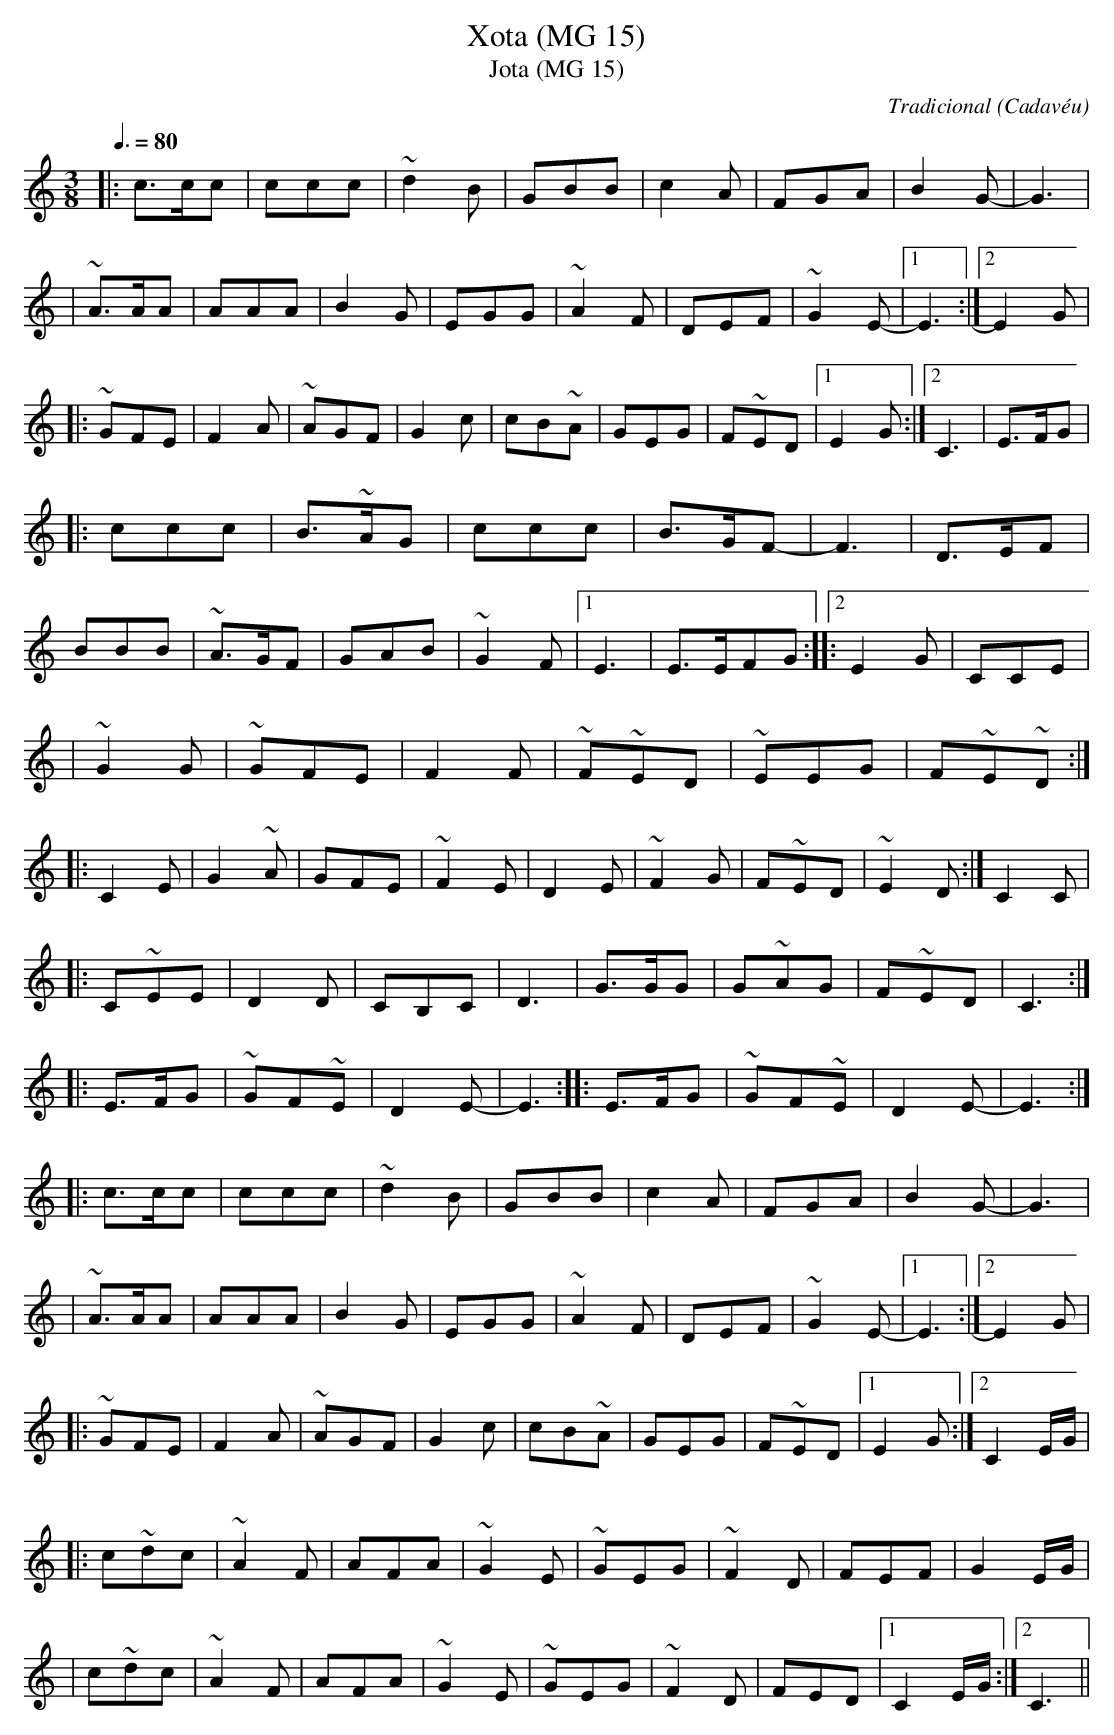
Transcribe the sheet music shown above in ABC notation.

X:1
T:Xota (MG 15)
T:Jota (MG 15)
C:Tradicional
O:Cadavéu
E:Nivel 2
M:3/8
L:1/8
Q:3/8=80
K:C
|: c>cc|ccc|~d2 B|GBB|c2 A|FGA|B2 G-|G3|
|~A>AA|AAA|B2 G|EGG|~A2 F|DEF|~G2 E-|[1 E3 :|[2 E2 G|
|: ~GFE|F2 A|~AGF|G2 c|cB~A|GEG|F~ED|[1 E2 G :|[2 C3|E>FG|
|: ccc|B>~AG|ccc|B>GF-|F3|D>EF|BBB|~A>GF|GAB|~G2 F|[1 E3|E>EFG :|:[2 E2 G|CCE|
|~G2 G|~GFE|F2 F|~F~ED|~EEG|F~E~D :|
|: C2 E|G2 ~A|GFE|~F2 E|D2 E|~F2 G|F~ED|~E2 D :|C2 C|
|: C~EE|D2 D|CB,C|D3|G>GG|G~AG|F~ED|C3 :|
|: E>FG|~GF~E|D2 E-|E3 :|:E>FG|~GF~E|D2 E-|E3 :|
|: c>cc|ccc|~d2 B|GBB|c2 A|FGA|B2 G-|G3|
|~A>AA|AAA|B2 G|EGG|~A2 F|DEF|~G2 E-|[1 E3 :|[2 E2 G|
|: ~GFE|F2 A|~AGF|G2 c|cB~A|GEG|F~ED|[1 E2 G :|[2 C2 E/G/|
|: c~dc|~A2 F|AFA|~G2 E|~GEG|~F2 D|FEF|G2 E/G/|
|c~dc|~A2 F|AFA|~G2 E|~GEG|~F2 D|FED|[1 C2 E/G/ :|[2 C3||
